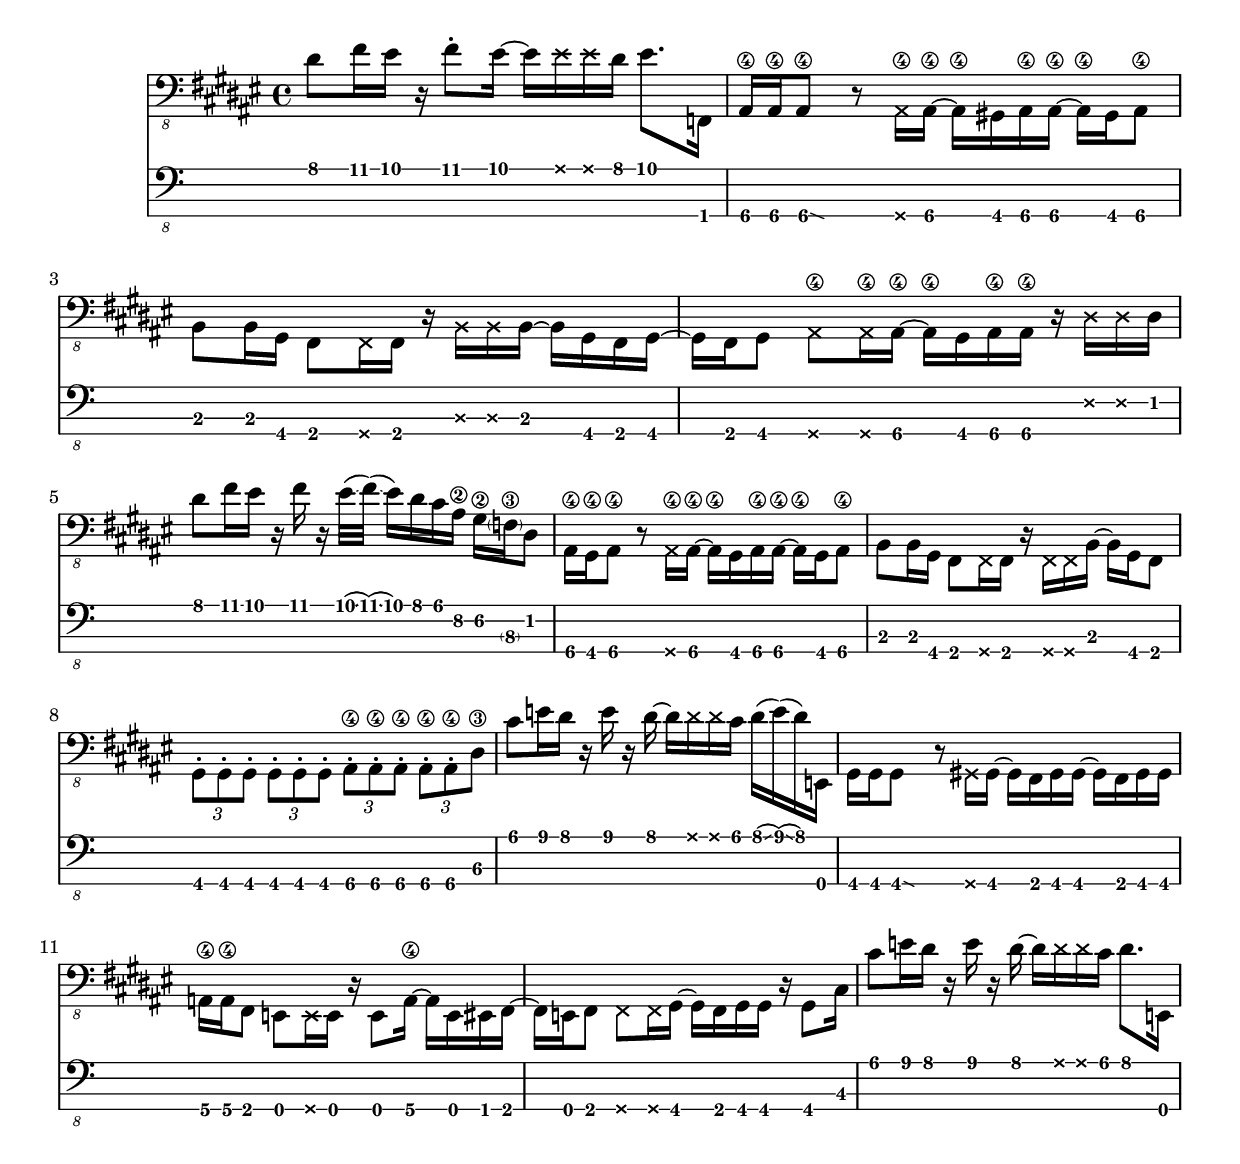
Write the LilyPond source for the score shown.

\version "2.24.3"

bassTab = \relative c, {
  \clef "bass_8"
  \key fis \major
  \time 4/4

  % Mesure 1
  dis'8 fis16 eis16
  r16
  fis8 \staccato
  eis16~ eis16
  \deadNote eis16
  \deadNote eis16
  dis16
  eis8. f,,16

  % Mesure 2
  ais16\4 ais\4
  \afterGrace ais8\4\glissando {
  \stemDown \hideNotes
  g16 }
  \unHideNotes
  r8
  \deadNote ais16\4 ais16\4~ ais16\4
  gis16 ais16\4 ais16\4~ ais16\4
  gis16 ais8\4

  % Mesure 3
  b8 b16 gis16
  fis8 \deadNote fis16 fis16
  r16 \deadNote b16 \deadNote b16 b16~
  b16 gis16 fis16 gis16~

  % Mesure 4
  gis16 fis16 gis8
  \deadNote ais8\4 \deadNote ais16\4 ais16~\4
  ais16\4 gis16 ais16\4 ais16\4
  r16 \deadNote dis16 \deadNote dis16 dis16

  % Mesure 5
  dis'8 fis16 eis16
  r16 fis16 r16
  eis32(\glissando fis32)
  (\glissando eis16) dis16 cis16 ais16\2
  gis16\2 \parenthesize f16\3 dis8

  % Mesure 6
  ais16\4 gis\4 ais8\4
  r8 \deadNote ais16\4 ais16\4~
  ais16\4 gis16 ais16\4 ais16\4~ ais16\4
  gis16 ais8\4

  % Mesure 7
  b8 b16 gis16
  fis8 \deadNote fis16 fis16
  r16 \deadNote fis16 \deadNote fis16 b16~
  b16 gis16 fis8

  % Mesure 8
  \tuplet 3/2 { gis \staccato gis \staccato gis \staccato }
  \tuplet 3/2 { gis \staccato gis \staccato gis \staccato }
  \tuplet 3/2 { ais\4 \staccato ais\4 \staccato ais\4 \staccato }
  \tuplet 3/2 { ais\4 \staccato ais\4 \staccato dis\3 }

  % Mesure 9
  cis'8 e16 dis16
  r16 e16 r16 dis16~
  dis16 \deadNote dis16 \deadNote dis16 cis16
  dis16(\glissando e16)
  (\glissando dis16)
  e,,16

  % Mesure 10
  gis16 gis
  \afterGrace gis8\glissando {
  \stemDown \hideNotes
  g16 }
  \unHideNotes
  r8 \deadNote gis16 gis16~
  gis16 fis16 gis16 gis16~
  gis16 fis16 gis16 gis16

  % Mesure 11
  a16\4 a\4 fis8
  e8 \deadNote e16 e16
  r16 e8 a16\4~
  a e eis fis~

  % Mesure 12
  fis e fis8
  \deadNote fis8 \deadNote fis16 gis~
  gis fis gis gis
  r gis8 cis16

  % Mesure 9
  cis'8 e16 dis16
  r16 e16 r16 dis16~
  dis16 \deadNote dis16 \deadNote dis16 cis16
  dis8. e,,16
}

\score {
  <<
    \new Staff {
      \bassTab
    }
    \new TabStaff \with {
    stringTunings = #bass-tuning
  } {
      \bassTab
    }
  >>
}